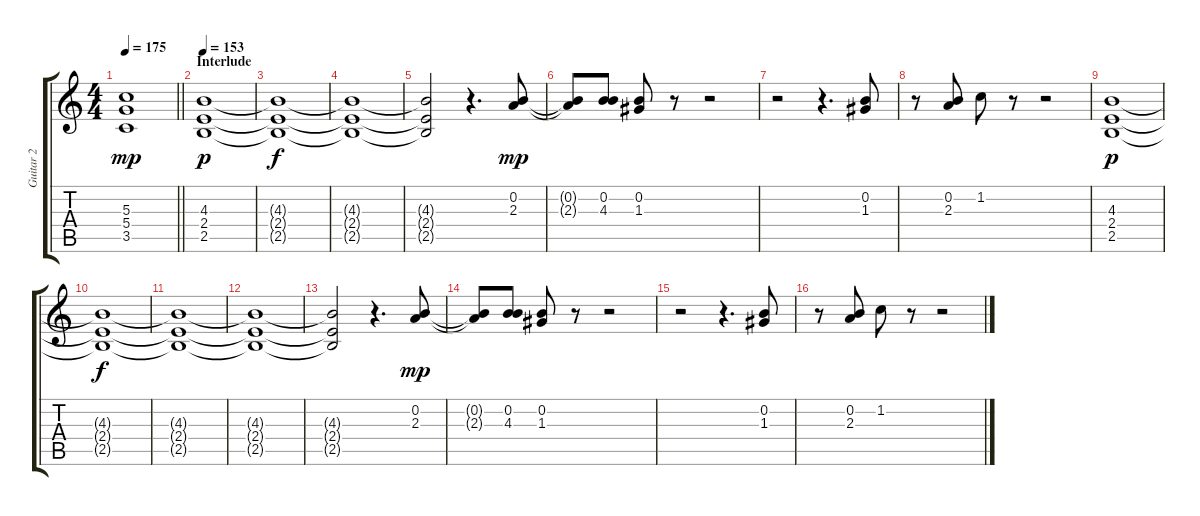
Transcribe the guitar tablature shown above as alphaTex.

\track ("Guitar 2" "Guitar 2") {instrument electricguitarclean}
\staff {score tabs}
\tuning (E4 B3 G3 D3 A2 E2) {hide}
\ts (4 4)
\tempo 175
\clef g2
\barLineRight lightlight
\ks c
(5.3{t} 5.4{t} 3.5{t}).1{dy mp} |
\section ("" "Interlude")
\tempo 153
(4.3 2.4 2.5).1{dy p} |
(4.3{t} 2.4{t} 2.5{t}).1{dy f} |
(4.3{t} 2.4{t} 2.5{t}).1 |
(4.3{t} 2.4{t} 2.5{t}).2 r.4{d} (0.2 2.3).8{dy mp} |
(0.2{t} 2.3{t}).8 (0.2 4.3).8 (0.2 1.3).8 r.8 r.2 |
r.2 r.4{d} (0.2 1.3).8 |
r.8 (0.2 2.3).8 1.2.8 r.8 r.2 |
(4.3 2.4 2.5).1{dy p} |
(4.3{t} 2.4{t} 2.5{t}).1{dy f} |
(4.3{t} 2.4{t} 2.5{t}).1 |
(4.3{t} 2.4{t} 2.5{t}).1 |
(4.3{t} 2.4{t} 2.5{t}).2 r.4{d} (0.2 2.3).8{dy mp} |
(0.2{t} 2.3{t}).8 (0.2 4.3).8 (0.2 1.3).8 r.8 r.2 |
r.2 r.4{d} (0.2 1.3).8 |
r.8 (0.2 2.3).8 1.2.8 r.8 r.2
